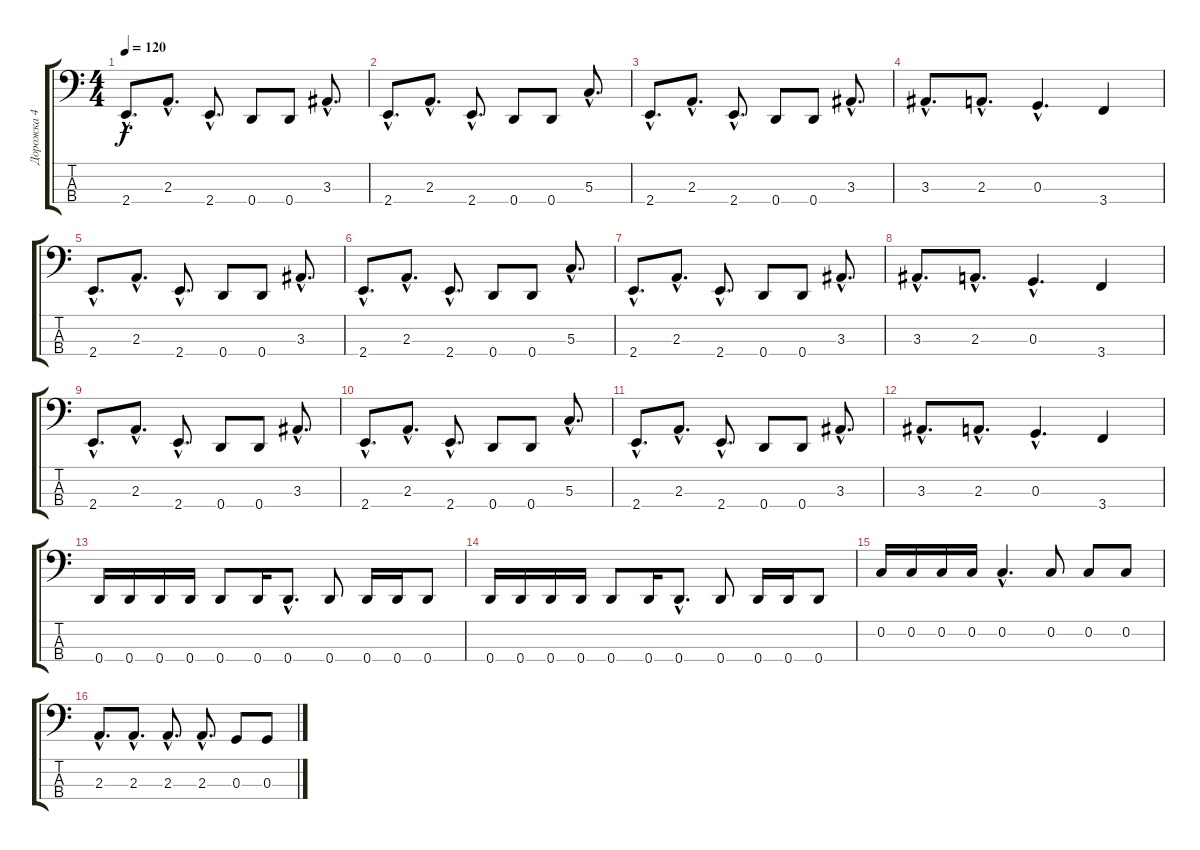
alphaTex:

\track ("Дорожка 4" "Дорожка 4") {instrument electricbasspick}
\staff {score tabs}
\tuning (F2 C2 G1 D1) {hide}
\ts (4 4)
\tempo 120
\clef f4
\ks c
2.4{hac}.8{d dy f} 2.3{hac}.8{d} 2.4{hac}.8{d} 0.4.8 0.4.8 3.3{hac}.8{d} |
2.4{hac}.8{d} 2.3{hac}.8{d} 2.4{hac}.8{d} 0.4.8 0.4.8 5.3{hac}.8{d} |
2.4{hac}.8{d} 2.3{hac}.8{d} 2.4{hac}.8{d} 0.4.8 0.4.8 3.3{hac}.8{d} |
3.3{hac}.8{d} 2.3{hac}.8{d} 0.3{hac}.4{d} 3.4.4 |
2.4{hac}.8{d} 2.3{hac}.8{d} 2.4{hac}.8{d} 0.4.8 0.4.8 3.3{hac}.8{d} |
2.4{hac}.8{d} 2.3{hac}.8{d} 2.4{hac}.8{d} 0.4.8 0.4.8 5.3{hac}.8{d} |
2.4{hac}.8{d} 2.3{hac}.8{d} 2.4{hac}.8{d} 0.4.8 0.4.8 3.3{hac}.8{d} |
3.3{hac}.8{d} 2.3{hac}.8{d} 0.3{hac}.4{d} 3.4.4 |
2.4{hac}.8{d} 2.3{hac}.8{d} 2.4{hac}.8{d} 0.4.8 0.4.8 3.3{hac}.8{d} |
2.4{hac}.8{d} 2.3{hac}.8{d} 2.4{hac}.8{d} 0.4.8 0.4.8 5.3{hac}.8{d} |
2.4{hac}.8{d} 2.3{hac}.8{d} 2.4{hac}.8{d} 0.4.8 0.4.8 3.3{hac}.8{d} |
3.3{hac}.8{d} 2.3{hac}.8{d} 0.3{hac}.4{d} 3.4.4 |
0.4.16 0.4.16 0.4.16 0.4.16 0.4.8 0.4.16 0.4{hac}.8{d} 0.4.8 0.4.16 0.4.16 0.4.8 |
0.4.16 0.4.16 0.4.16 0.4.16 0.4.8 0.4.16 0.4{hac}.8{d} 0.4.8 0.4.16 0.4.16 0.4.8 |
0.2.16 0.2.16 0.2.16 0.2.16 0.2{hac}.4{d} 0.2.8 0.2.8 0.2.8 |
2.3{hac}.8{d} 2.3{hac}.8{d} 2.3{hac}.8{d} 2.3{hac}.8{d} 0.3.8 0.3.8
